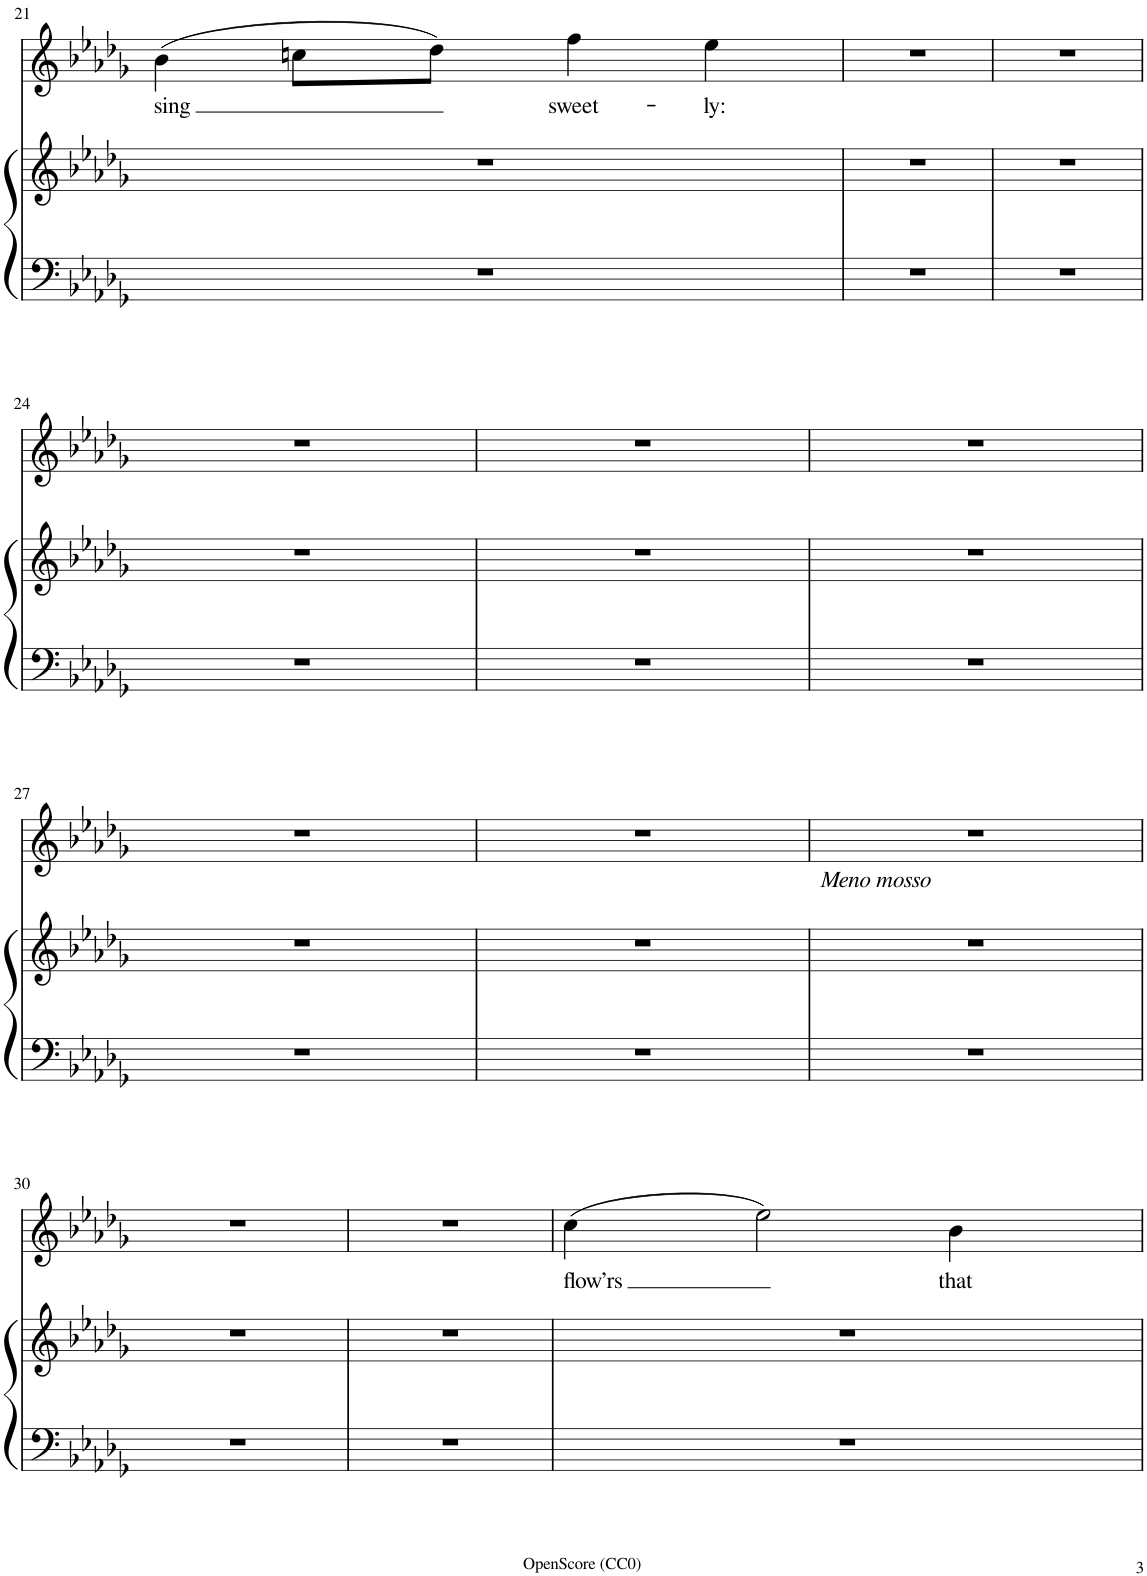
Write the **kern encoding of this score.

**kern	**kern	**kern	**text
*part2	*part2	*part1	*part1
*staff3	*staff2	*staff1	*staff1
*I"Piano	*	*I"Voice	*
*I'Pno	*	*	*
!!LO:PB:g=z
*clefF4	*clefG2	*clefG2	*
*k[b-e-a-d-g-]	*k[b-e-a-d-g-]	*k[b-e-a-d-g-]	*
*M12/8	*M12/8	*M4/4	*
*	*	*met(c)	*
=21	=21	=21	=21
!	!	!	!LO:LY:b
1.r	1.r	(4b-\	sing
.	.	8ccn\L	.
.	.	8dd-\J)	.
!	!	!	!LO:LY:b
.	.	4ff\	sweet-
!	!	!	!LO:LY:b
.	.	4ee-\	-ly:
.	.	2ryy	.
=22	=22	=22	=22
1.r	1.r	1r	.
.	.	2ryy	.
=23	=23	=23	=23
1.r	1.r	1r	.
.	.	2ryy	.
!!LO:LB:g=z
=24	=24	=24	=24
1.r	1.r	1r	.
.	.	2ryy	.
=25	=25	=25	=25
1.r	1.r	1r	.
.	.	2ryy	.
=26	=26	=26	=26
1.r	1.r	1r	.
.	.	2ryy	.
!!LO:LB:g=z
=27	=27	=27	=27
1.r	1.r	1r	.
.	.	2ryy	.
=28	=28	=28	=28
1.r	1.r	1r	.
.	.	2ryy	.
=29	=29	=29	=29
!	!	!LO:TX:b:i:t=Meno mosso	!
1.r	1.r	1r	.
.	.	2ryy	.
!!LO:LB:g=z
=30	=30	=30	=30
1.r	1.r	1r	.
.	.	2ryy	.
=31	=31	=31	=31
1.r	1.r	1r	.
.	.	2ryy	.
=32	=32	=32	=32
!	!	!	!LO:LY:b
1.r	1.r	(4cc\	flow’rs
.	.	2ee-\)	.
!	!	!	!LO:LY:b
.	.	4b-\	that
.	.	2ryy	.
=	=	=	=
*-	*-	*-	*-
